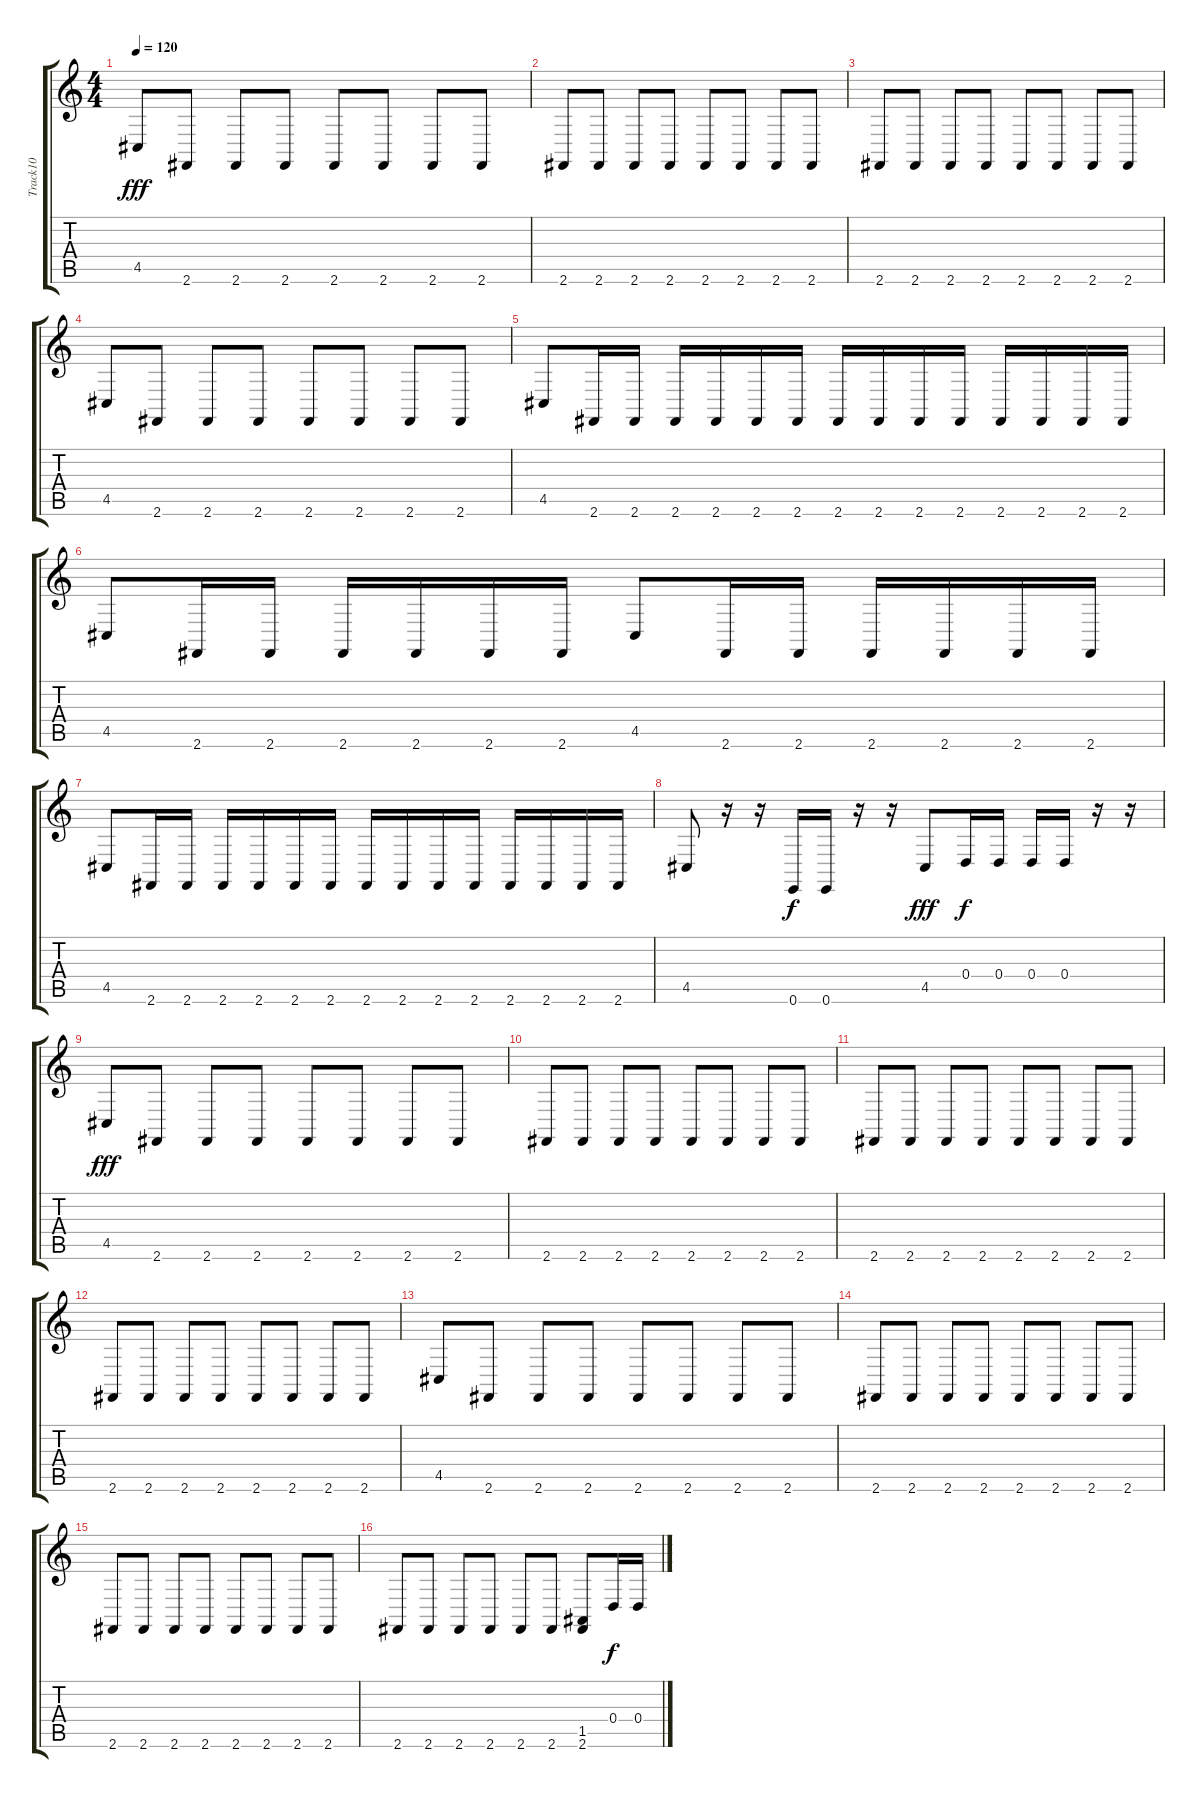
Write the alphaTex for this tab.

\track ("Track10" "Track10") {instrument drawbarorgan}
\staff {score tabs}
\tuning (E4 B3 G3 D3 A2 E2) {hide}
\ts (4 4)
\tempo 120
\clef g2
\ks c
4.5.8{dy fff} 2.6.8 2.6.8 2.6.8 2.6.8 2.6.8 2.6.8 2.6.8 |
2.6.8 2.6.8 2.6.8 2.6.8 2.6.8 2.6.8 2.6.8 2.6.8 |
2.6.8 2.6.8 2.6.8 2.6.8 2.6.8 2.6.8 2.6.8 2.6.8 |
4.5.8 2.6.8 2.6.8 2.6.8 2.6.8 2.6.8 2.6.8 2.6.8 |
4.5.8{volume 12} 2.6.16 2.6.16 2.6.16 2.6.16 2.6.16 2.6.16 2.6.16 2.6.16 2.6.16 2.6.16 2.6.16 2.6.16 2.6.16 2.6.16 |
4.5.8 2.6.16 2.6.16 2.6.16 2.6.16 2.6.16 2.6.16 4.5.8 2.6.16 2.6.16 2.6.16 2.6.16 2.6.16 2.6.16 |
4.5.8 2.6.16 2.6.16 2.6.16 2.6.16 2.6.16 2.6.16 2.6.16 2.6.16 2.6.16 2.6.16 2.6.16 2.6.16 2.6.16 2.6.16 |
4.5.8 r.16 r.16 0.6.16{dy f} 0.6.16 r.16 r.16 4.5.8{dy fff} 0.4.16{dy f} 0.4.16 0.4.16 0.4.16 r.16 r.16 |
4.5.8{dy fff} 2.6.8 2.6.8 2.6.8 2.6.8 2.6.8 2.6.8 2.6.8 |
2.6.8 2.6.8 2.6.8 2.6.8 2.6.8 2.6.8 2.6.8 2.6.8 |
2.6.8 2.6.8 2.6.8 2.6.8 2.6.8 2.6.8 2.6.8 2.6.8 |
2.6.8 2.6.8 2.6.8 2.6.8 2.6.8 2.6.8 2.6.8 2.6.8 |
4.5.8 2.6.8 2.6.8 2.6.8 2.6.8 2.6.8 2.6.8 2.6.8 |
2.6.8 2.6.8 2.6.8 2.6.8 2.6.8 2.6.8 2.6.8 2.6.8 |
2.6.8 2.6.8 2.6.8 2.6.8 2.6.8 2.6.8 2.6.8 2.6.8 |
2.6.8 2.6.8 2.6.8 2.6.8 2.6.8 2.6.8 (1.5 2.6).8 0.4.16{dy f} 0.4.16
